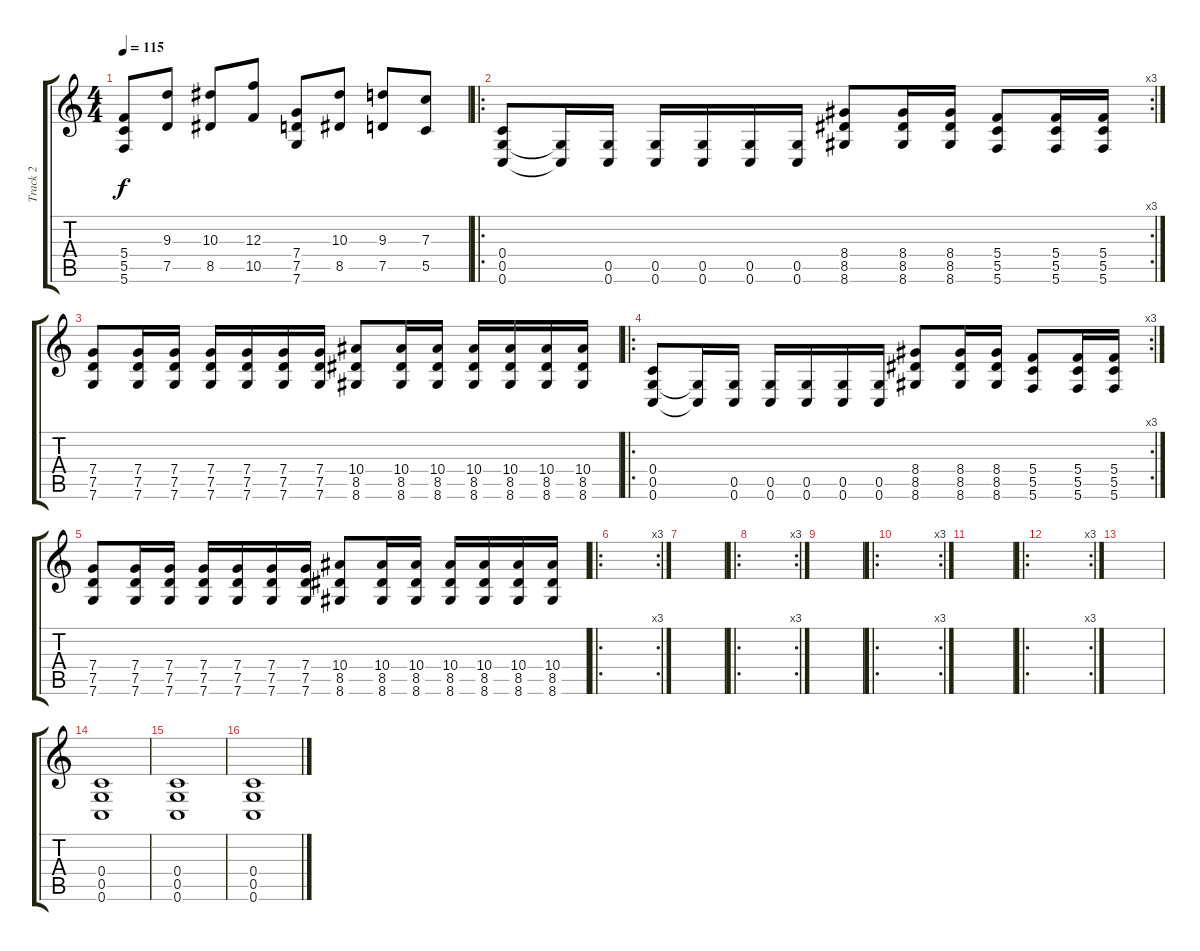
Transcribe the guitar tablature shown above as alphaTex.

\track ("Track 2" "Track 2") {instrument overdrivenguitar}
\staff {score tabs}
\tuning (D4 A3 F3 C3 G2 C2) {hide}
\ts (4 4)
\tempo 115
\clef g2
\ks c
(5.4 5.5 5.6).8{dy f} (9.3 7.5).8 (10.3 8.5).8 (12.3 10.5).8 (7.4 7.5 7.6).8 (10.3 8.5).8 (9.3 7.5).8 (7.3 5.5).8 |
\ro
\rc 3
(0.4 0.5 0.6).8 (0.5{t} 0.6{t}).16 (0.5 0.6).16 (0.5 0.6).16 (0.5 0.6).16 (0.5 0.6).16 (0.5 0.6).16 (8.4 8.5 8.6).8 (8.4 8.5 8.6).16 (8.4 8.5 8.6).16 (5.4 5.5 5.6).8 (5.4 5.5 5.6).16 (5.4 5.5 5.6).16 |
(7.4 7.5 7.6).8 (7.4 7.5 7.6).16 (7.4 7.5 7.6).16 (7.4 7.5 7.6).16 (7.4 7.5 7.6).16 (7.4 7.5 7.6).16 (7.4 7.5 7.6).16 (10.4 8.5 8.6).8 (10.4 8.5 8.6).16 (10.4 8.5 8.6).16 (10.4 8.5 8.6).16 (10.4 8.5 8.6).16 (10.4 8.5 8.6).16 (10.4 8.5 8.6).16 |
\ro
\rc 3
(0.4 0.5 0.6).8 (0.5{t} 0.6{t}).16 (0.5 0.6).16 (0.5 0.6).16 (0.5 0.6).16 (0.5 0.6).16 (0.5 0.6).16 (8.4 8.5 8.6).8 (8.4 8.5 8.6).16 (8.4 8.5 8.6).16 (5.4 5.5 5.6).8 (5.4 5.5 5.6).16 (5.4 5.5 5.6).16 |
(7.4 7.5 7.6).8 (7.4 7.5 7.6).16 (7.4 7.5 7.6).16 (7.4 7.5 7.6).16 (7.4 7.5 7.6).16 (7.4 7.5 7.6).16 (7.4 7.5 7.6).16 (10.4 8.5 8.6).8 (10.4 8.5 8.6).16 (10.4 8.5 8.6).16 (10.4 8.5 8.6).16 (10.4 8.5 8.6).16 (10.4 8.5 8.6).16 (10.4 8.5 8.6).16 |
\ro
\rc 3
|
|
\ro
\rc 3
|
|
\ro
\rc 3
|
|
\ro
\rc 3
|
|
(0.4 0.5 0.6).1 |
(0.4 0.5 0.6).1 |
(0.4 0.5 0.6).1
